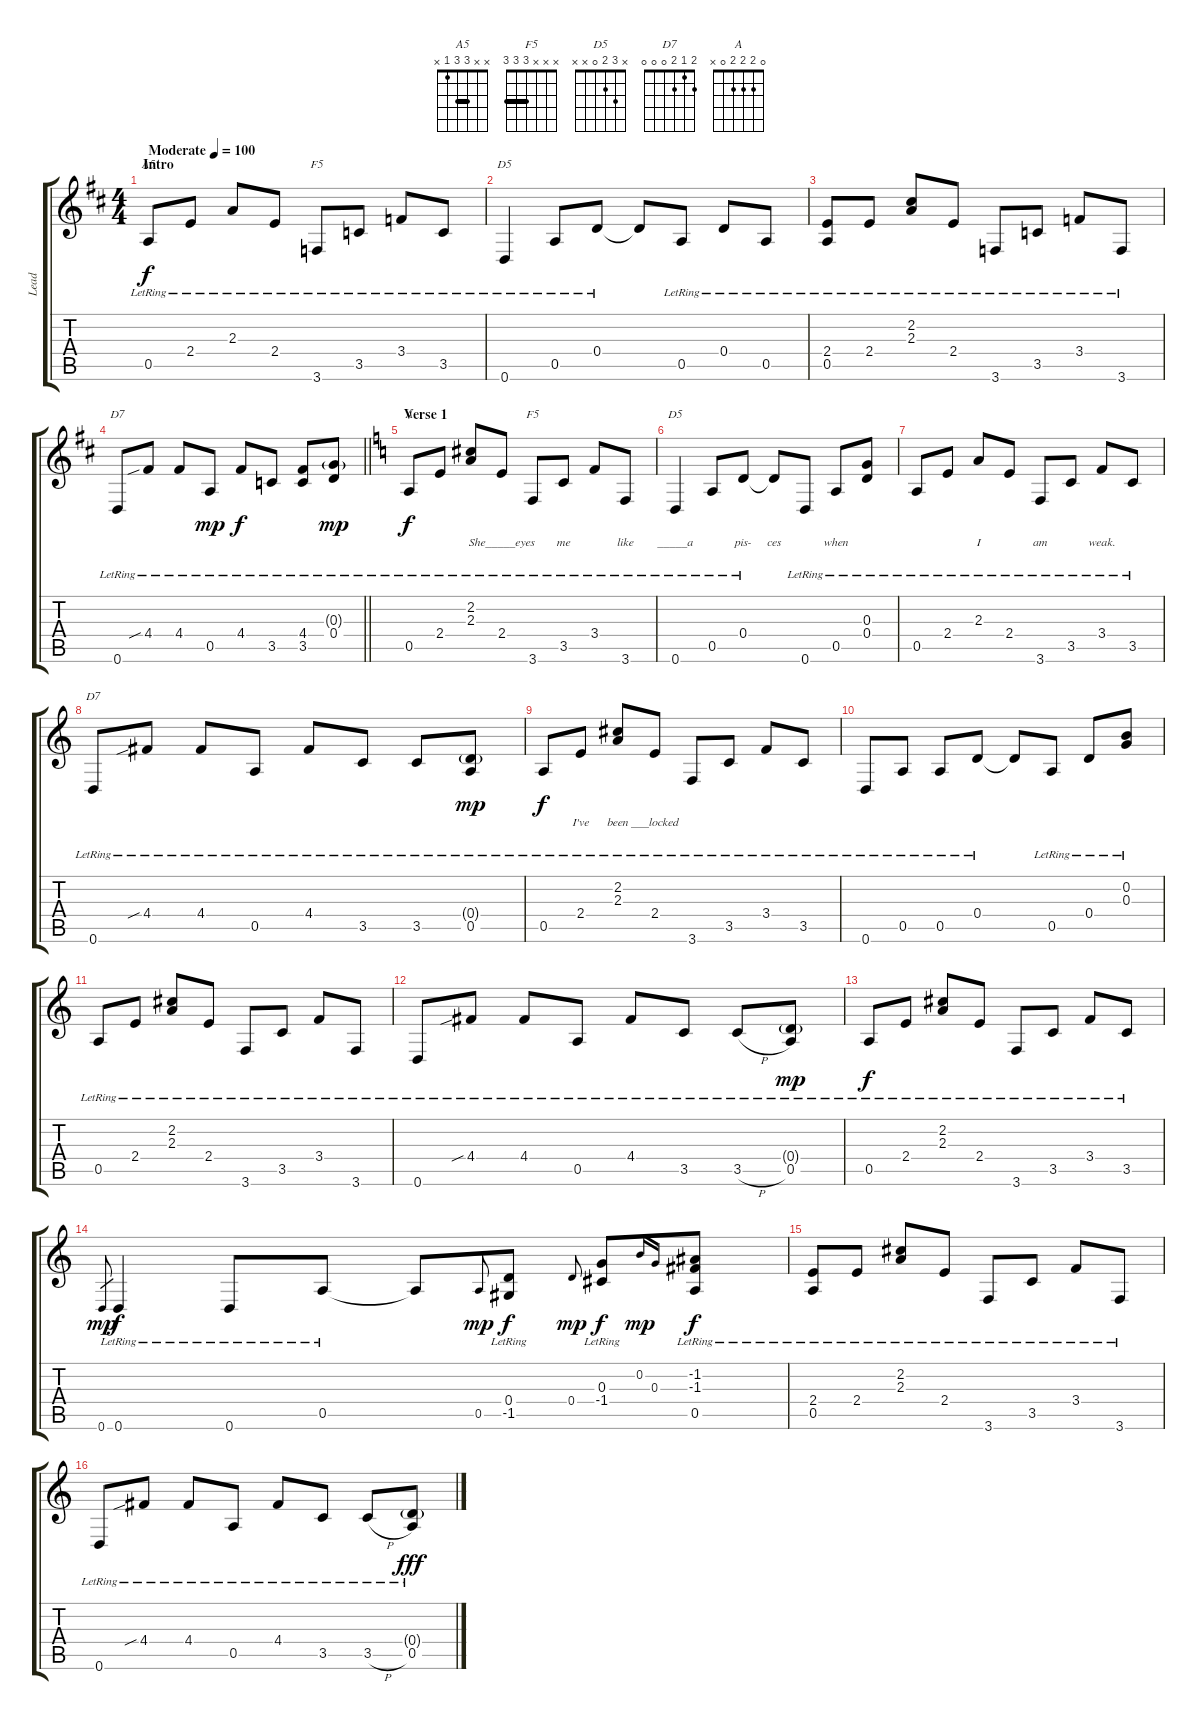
\track ("Lead" "Lead") {instrument electricguitarclean}
\staff {score tabs}
\tuning (E4 B3 G3 D3 A2 D2) {hide}
\chord ("A5" x x 3 3 1 x) {barre 3}
\chord ("F5" x x x 4 4 2) {barre 4}
\chord ("D5" x 4 3 1 x x)
\chord ("D7" 3 2 3 1 x x)
\chord ("A" 0 2 2 2 0 x)
\chord ("F5" x x x 3 3 3) {barre 3}
\chord ("D5" x 3 2 0 x x)
\chord ("D7" 2 1 2 0 0 0)
\ts (4 4)
\section ("" "Intro")
\tempo (100 "Moderate")
\clef g2
\ks bminor
0.5{lr}.8{ch "A5" dy f instrument electricguitarclean} 2.4{lr}.8 2.3{lr}.8 2.4{lr}.8 3.6{lr}.8{ch "F5"} 3.5{lr}.8 3.4{lr}.8 3.5{lr}.8 |
0.6{lr}.4{ch "D5"} 0.5{lr}.8 0.4{lr}.8 0.4{t}.8 0.5{lr}.8 0.4{lr}.8 0.5{lr}.8 |
(2.4{lr} 0.5{lr}).8 2.4{lr}.8 (2.2{lr} 2.3{lr}).8 2.4{lr}.8 3.6{lr}.8 3.5{lr}.8 3.4{lr}.8 3.6{lr}.8 |
\barLineRight lightlight
0.6{lr}.8{ch "D7"} 4.4{sib lr}.8 4.4{lr}.8 0.5{lr}.8{dy mp} 4.4{lr}.8{dy f} 3.5{lr}.8 (4.4{lr} 3.5{lr}).8 (0.3{g lr} 0.4{lr}).8{dy mp} |
\section ("" "Verse 1")
\ks c
0.5{lr}.8{ch "A" lyrics (0 "") lyrics (1 "") lyrics (2 "") lyrics (3 "") lyrics (4 "") dy f} 2.4{lr}.8{lyrics (0 "") lyrics (1 "") lyrics (2 "") lyrics (3 "") lyrics (4 "")} (2.2{lr} 2.3{lr}).8{lyrics (0 "") lyrics (1 "") lyrics (2 "") lyrics (3 "") lyrics (4 "")} 2.4{lr}.8{lyrics (0 "She_____eyes") lyrics (1 "") lyrics (2 "") lyrics (3 "") lyrics (4 "")} 3.6{lr}.8{ch "F5" lyrics (0 "") lyrics (1 "") lyrics (2 "") lyrics (3 "") lyrics (4 "")} 3.5{lr}.8{lyrics (0 "me") lyrics (1 "") lyrics (2 "") lyrics (3 "") lyrics (4 "")} 3.4{lr}.8{lyrics (0 "") lyrics (1 "") lyrics (2 "") lyrics (3 "") lyrics (4 "")} 3.6{lr}.8{lyrics (0 "like") lyrics (1 "") lyrics (2 "") lyrics (3 "") lyrics (4 "")} |
0.6{lr}.4{ch "D5" lyrics (0 "_____a") lyrics (1 "") lyrics (2 "") lyrics (3 "") lyrics (4 "")} 0.5{lr}.8{lyrics (0 "") lyrics (1 "") lyrics (2 "") lyrics (3 "") lyrics (4 "")} 0.4{lr}.8{lyrics (0 "pis-") lyrics (1 "") lyrics (2 "") lyrics (3 "") lyrics (4 "")} 0.4{t}.8{lyrics (0 "ces") lyrics (1 "") lyrics (2 "") lyrics (3 "") lyrics (4 "")} 0.6{lr}.8{lyrics (0 "") lyrics (1 "") lyrics (2 "") lyrics (3 "") lyrics (4 "")} 0.5{lr}.8{lyrics (0 "when") lyrics (1 "") lyrics (2 "") lyrics (3 "") lyrics (4 "")} (0.3{lr} 0.4{lr}).8{lyrics (0 "") lyrics (1 "") lyrics (2 "") lyrics (3 "") lyrics (4 "")} |
0.5{lr}.8{lyrics (0 "") lyrics (1 "") lyrics (2 "") lyrics (3 "") lyrics (4 "")} 2.4{lr}.8{lyrics (0 "") lyrics (1 "") lyrics (2 "") lyrics (3 "") lyrics (4 "")} 2.3{lr}.8{lyrics (0 "I") lyrics (1 "") lyrics (2 "") lyrics (3 "") lyrics (4 "")} 2.4{lr}.8{lyrics (0 "") lyrics (1 "") lyrics (2 "") lyrics (3 "") lyrics (4 "")} 3.6{lr}.8{lyrics (0 "am") lyrics (1 "") lyrics (2 "") lyrics (3 "") lyrics (4 "")} 3.5{lr}.8{lyrics (0 "") lyrics (1 "") lyrics (2 "") lyrics (3 "") lyrics (4 "")} 3.4{lr}.8{lyrics (0 "weak.") lyrics (1 "") lyrics (2 "") lyrics (3 "") lyrics (4 "")} 3.5{lr}.8{lyrics (0 "") lyrics (1 "") lyrics (2 "") lyrics (3 "") lyrics (4 "")} |
0.6{lr}.8{ch "D7" lyrics (0 "") lyrics (1 "") lyrics (2 "") lyrics (3 "") lyrics (4 "")} 4.4{sib lr}.8{lyrics (0 "") lyrics (1 "") lyrics (2 "") lyrics (3 "") lyrics (4 "")} 4.4{lr}.8{lyrics (0 "") lyrics (1 "") lyrics (2 "") lyrics (3 "") lyrics (4 "")} 0.5{lr}.8{lyrics (0 "") lyrics (1 "") lyrics (2 "") lyrics (3 "") lyrics (4 "")} 4.4{lr}.8{lyrics (0 "") lyrics (1 "") lyrics (2 "") lyrics (3 "") lyrics (4 "")} 3.5{lr}.8{lyrics (0 "") lyrics (1 "") lyrics (2 "") lyrics (3 "") lyrics (4 "")} 3.5{lr}.8{lyrics (0 "") lyrics (1 "") lyrics (2 "") lyrics (3 "") lyrics (4 "")} (0.4{g lr} 0.5{lr}).8{lyrics (0 "") lyrics (1 "") lyrics (2 "") lyrics (3 "") lyrics (4 "") dy mp} |
0.5{lr}.8{lyrics (0 "") lyrics (1 "") lyrics (2 "") lyrics (3 "") lyrics (4 "") dy f} 2.4{lr}.8{lyrics (0 "I've") lyrics (1 "") lyrics (2 "") lyrics (3 "") lyrics (4 "")} (2.2{lr} 2.3{lr}).8{lyrics (0 "been") lyrics (1 "") lyrics (2 "") lyrics (3 "") lyrics (4 "")} 2.4{lr}.8{lyrics (0 "___locked") lyrics (1 "") lyrics (2 "") lyrics (3 "") lyrics (4 "")} 3.6{lr}.8 3.5{lr}.8 3.4{lr}.8 3.5{lr}.8 |
0.6{lr}.8 0.5{lr}.8 0.5{lr}.8 0.4{lr}.8 0.4{t}.8 0.5{lr}.8 0.4{lr}.8 (0.2{lr} 0.3{lr}).8 |
0.5{lr}.8 2.4{lr}.8 (2.2{lr} 2.3{lr}).8 2.4{lr}.8 3.6{lr}.8 3.5{lr}.8 3.4{lr}.8 3.6{lr}.8 |
0.6{lr}.8 4.4{sib lr}.8 4.4{lr}.8 0.5{lr}.8 4.4{lr}.8 3.5{lr}.8 3.5{h lr}.8 (0.4{g lr} 0.5{lr}).8{dy mp} |
0.5{lr}.8{dy f} 2.4{lr}.8 (2.2{lr} 2.3{lr}).8 2.4{lr}.8 3.6{lr}.8 3.5{lr}.8 3.4{lr}.8 3.5{lr}.8 |
0.6.8{gr dy mp} 0.6{lr}.4{dy f} 0.6{lr}.8 0.5{lr}.8 0.5{t}.8 0.5.8{gr onbeat dy mp} (0.4{lr} -1.5).8{dy f} 0.4.8{gr onbeat dy mp} (0.3{lr} -1.4).8{dy f} 0.2.16{gr onbeat dy mp} 0.3.16{gr onbeat} (-1.2 -1.3 0.5{lr}).8{dy f} |
(2.4{lr} 0.5{lr}).8 2.4{lr}.8 (2.2{lr} 2.3{lr}).8 2.4{lr}.8 3.6{lr}.8 3.5{lr}.8 3.4{lr}.8 3.6{lr}.8 |
0.6{lr}.8 4.4{sib lr}.8 4.4{lr}.8 0.5{lr}.8 4.4{lr}.8 3.5{lr}.8 3.5{h lr}.8 (0.4{g lr} 0.5{lr}).8{dy fff}
